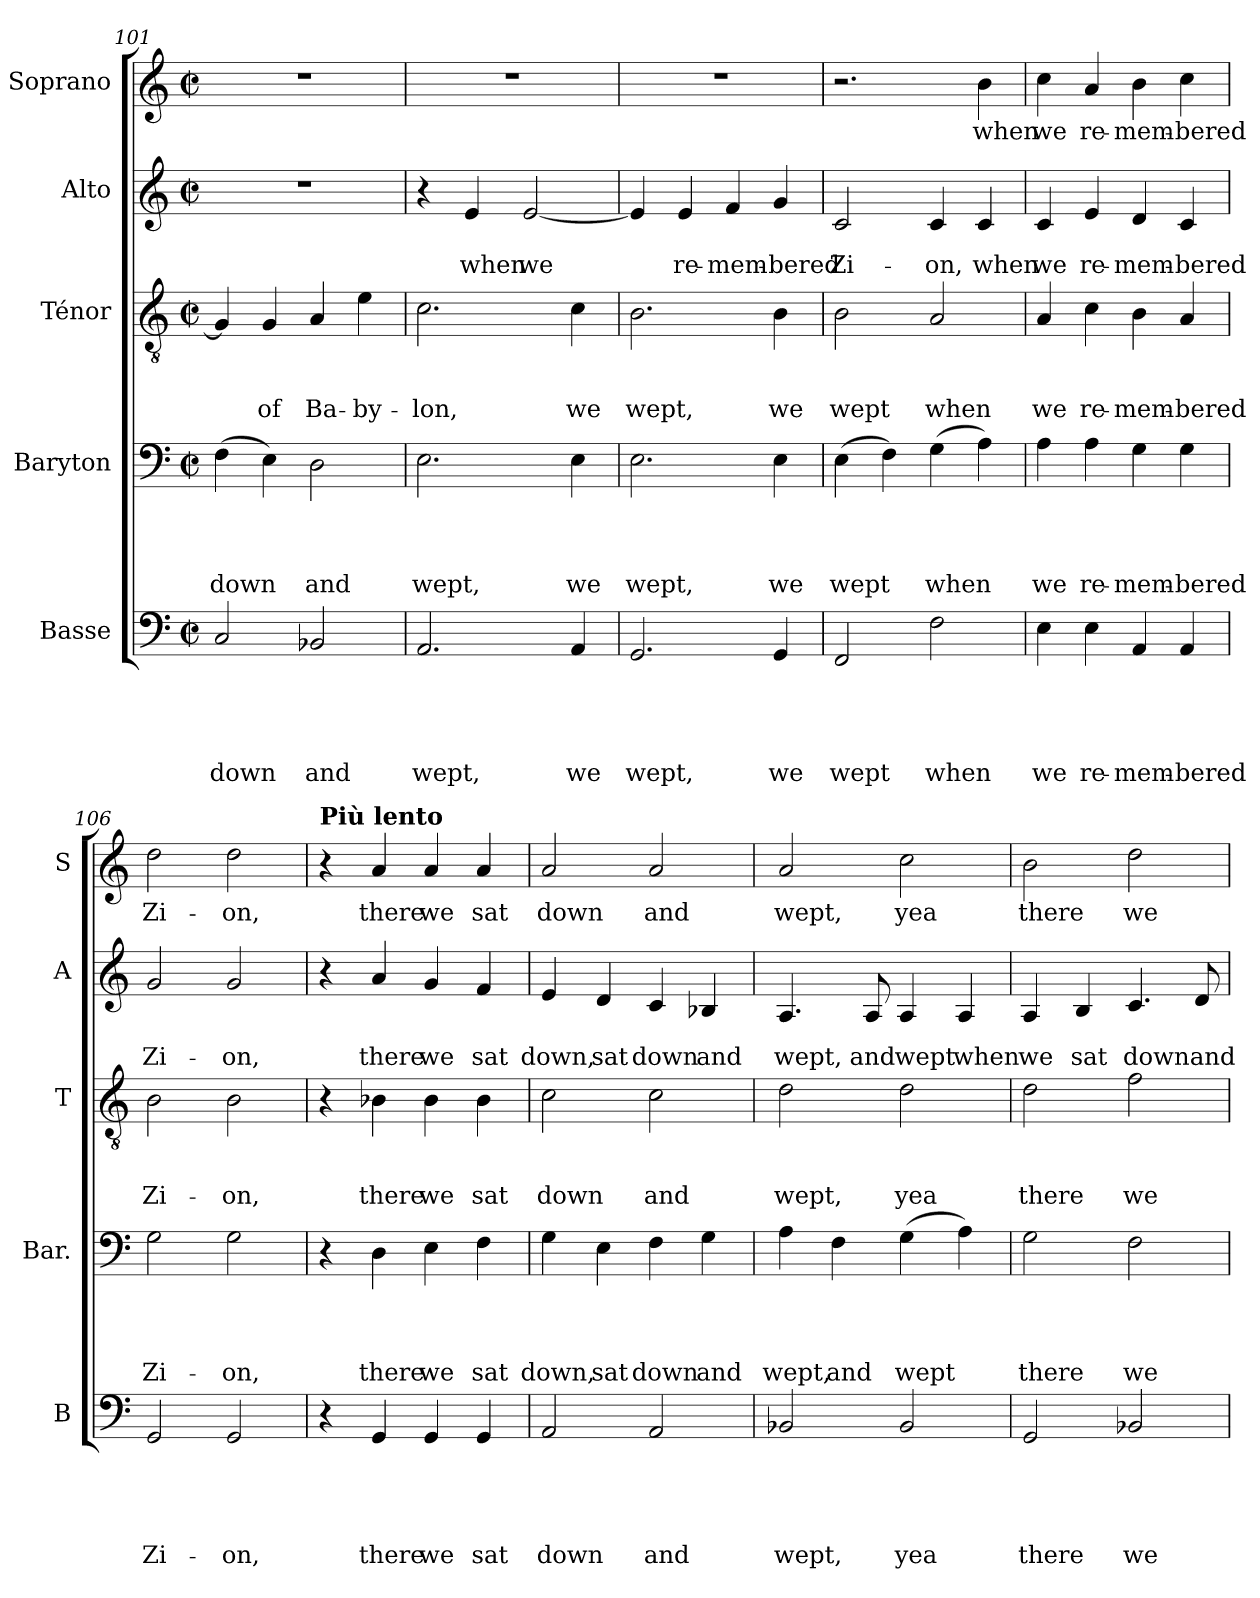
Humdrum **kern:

**kern	**text	**text	**text	**text	**text	**kern	**text	**text	**text	**text	**kern	**text	**text	**text	**kern	**text	**text	**kern	**text
*part5	*part5	*part5	*part5	*part5	*part5	*part4	*part4	*part4	*part4	*part4	*part3	*part3	*part3	*part3	*part2	*part2	*part2	*part1	*part1
*staff5	*staff5	*staff5	*staff5	*staff5	*staff5	*staff4	*staff4	*staff4	*staff4	*staff4	*staff3	*staff3	*staff3	*staff3	*staff2	*staff2	*staff2	*staff1	*staff1
*I"Basse	*	*	*	*	*	*I"Baryton	*	*	*	*	*I"Ténor	*	*	*	*I"Alto	*	*	*I"Soprano	*
*I'B	*	*	*	*	*	*I'Bar.	*	*	*	*	*I'T	*	*	*	*I'A	*	*	*I'S	*
*clefF4	*	*	*	*	*	*clefF4	*	*	*	*	*clefGv2	*	*	*	*clefG2	*	*	*clefG2	*
*k[]	*	*	*	*	*	*k[]	*	*	*	*	*k[]	*	*	*	*k[]	*	*	*k[]	*
*C:	*	*	*	*	*	*C:	*	*	*	*	*C:	*	*	*	*C:	*	*	*C:	*
*M2/2	*	*	*	*	*	*M2/2	*	*	*	*	*M2/2	*	*	*	*M2/2	*	*	*M2/2	*
*met(c|)	*	*	*	*	*	*met(c|)	*	*	*	*	*met(c|)	*	*	*	*met(c|)	*	*	*met(c|)	*
=101	=101	=101	=101	=101	=101	=101	=101	=101	=101	=101	=101	=101	=101	=101	=101	=101	=101	=101	=101
!	!	!	!	!	!LO:LY:b	!	!	!	!	!LO:LY:b	!	!	!	!	!	!	!	!	!
2C/	.	.	.	.	down	(>4F\	.	.	.	down	4G/]	.	.	.	1r	.	.	1r	.
!	!	!	!	!	!	!	!	!	!	!	!	!	!	!LO:LY:b	!	!	!	!	!
.	.	.	.	.	.	4E\)	.	.	.	.	4G/	.	.	of	.	.	.	.	.
!	!	!	!	!	!LO:LY:b	!	!	!	!	!LO:LY:b	!	!	!	!LO:LY:b	!	!	!	!	!
2BB-X/	.	.	.	.	and	2D\	.	.	.	and	4A/	.	.	Ba-	.	.	.	.	.
!	!	!	!	!	!	!	!	!	!	!	!	!	!	!LO:LY:b	!	!	!	!	!
.	.	.	.	.	.	.	.	.	.	.	4e\	.	.	-by-	.	.	.	.	.
=102	=102	=102	=102	=102	=102	=102	=102	=102	=102	=102	=102	=102	=102	=102	=102	=102	=102	=102	=102
!	!	!	!	!	!LO:LY:b	!	!	!	!	!LO:LY:b	!	!	!	!LO:LY:b	!	!	!	!	!
2.AA/	.	.	.	.	wept,	2.E\	.	.	.	wept,	2.c\	.	.	-lon,	4r	.	.	1r	.
!	!	!	!	!	!	!	!	!	!	!	!	!	!	!	!	!	!LO:LY:b	!	!
.	.	.	.	.	.	.	.	.	.	.	.	.	.	.	4e/	.	when	.	.
!	!	!	!	!	!	!	!	!	!	!	!	!	!	!	!	!	!LO:LY:b	!	!
.	.	.	.	.	.	.	.	.	.	.	.	.	.	.	[<2e/	.	we	.	.
!	!	!	!	!	!LO:LY:b	!	!	!	!	!LO:LY:b	!	!	!	!LO:LY:b	!	!	!	!	!
4AA/	.	.	.	.	we	4E\	.	.	.	we	4c\	.	.	we	.	.	.	.	.
=103	=103	=103	=103	=103	=103	=103	=103	=103	=103	=103	=103	=103	=103	=103	=103	=103	=103	=103	=103
!	!	!	!	!	!LO:LY:b	!	!	!	!	!LO:LY:b	!	!	!	!LO:LY:b	!	!	!	!	!
2.GG/	.	.	.	.	wept,	2.E\	.	.	.	wept,	2.B\	.	.	wept,	4e/]	.	.	1r	.
!	!	!	!	!	!	!	!	!	!	!	!	!	!	!	!	!	!LO:LY:b	!	!
.	.	.	.	.	.	.	.	.	.	.	.	.	.	.	4e/	.	re-	.	.
!	!	!	!	!	!	!	!	!	!	!	!	!	!	!	!	!	!LO:LY:b	!	!
.	.	.	.	.	.	.	.	.	.	.	.	.	.	.	4f/	.	-mem-	.	.
!	!	!	!	!	!LO:LY:b	!	!	!	!	!LO:LY:b	!	!	!	!LO:LY:b	!	!	!LO:LY:b:rj	!	!
4GG/	.	.	.	.	we	4E\	.	.	.	we	4B\	.	.	we	4g/	.	-bered	.	.
=104	=104	=104	=104	=104	=104	=104	=104	=104	=104	=104	=104	=104	=104	=104	=104	=104	=104	=104	=104
!	!	!	!	!	!LO:LY:b	!	!	!	!	!LO:LY:b	!	!	!	!LO:LY:b	!	!	!LO:LY:b	!	!
2FF/	.	.	.	.	wept	(>4E\	.	.	.	wept	2B\	.	.	wept	2c/	.	Zi-	2.r	.
.	.	.	.	.	.	4F\)	.	.	.	.	.	.	.	.	.	.	.	.	.
!	!	!	!	!	!LO:LY:b	!	!	!	!	!LO:LY:b	!	!	!	!LO:LY:b	!	!	!LO:LY:b	!	!
2F\	.	.	.	.	when	(>4G\	.	.	.	when	2A/	.	.	when	4c/	.	-on,	.	.
!	!	!	!	!	!	!	!	!	!	!	!	!	!	!	!	!	!LO:LY:b	!	!LO:LY:b
.	.	.	.	.	.	4A\)	.	.	.	.	.	.	.	.	4c/	.	when	4b\	when
=105	=105	=105	=105	=105	=105	=105	=105	=105	=105	=105	=105	=105	=105	=105	=105	=105	=105	=105	=105
!	!	!	!	!	!LO:LY:b	!	!	!	!	!LO:LY:b	!	!	!	!LO:LY:b	!	!	!LO:LY:b	!	!LO:LY:b
4E\	.	.	.	.	we	4A\	.	.	.	we	4A/	.	.	we	4c/	.	we	4cc\	we
!	!	!	!	!	!LO:LY:b	!	!	!	!	!LO:LY:b	!	!	!	!LO:LY:b	!	!	!LO:LY:b	!	!LO:LY:b
4E\	.	.	.	.	re-	4A\	.	.	.	re-	4c\	.	.	re-	4e/	.	re-	4a/	re-
!	!	!	!	!	!LO:LY:b	!	!	!	!	!LO:LY:b	!	!	!	!LO:LY:b	!	!	!LO:LY:b	!	!LO:LY:b
4AA/	.	.	.	.	-mem-	4G\	.	.	.	-mem-	4B\	.	.	-mem-	4d/	.	-mem-	4b\	-mem-
!	!	!	!	!	!LO:LY:b:rj	!	!	!	!	!LO:LY:b:rj	!	!	!	!LO:LY:b:rj	!	!	!LO:LY:b:rj	!	!LO:LY:b:rj
4AA/	.	.	.	.	-bered	4G\	.	.	.	-bered	4A/	.	.	-bered	4c/	.	-bered	4cc\	-bered
=106	=106	=106	=106	=106	=106	=106	=106	=106	=106	=106	=106	=106	=106	=106	=106	=106	=106	=106	=106
!	!	!	!	!	!LO:LY:b	!	!	!	!	!LO:LY:b	!	!	!	!LO:LY:b	!	!	!LO:LY:b	!	!LO:LY:b
2GG/	.	.	.	.	Zi-	2G\	.	.	.	Zi-	2B\	.	.	Zi-	2g/	.	Zi-	2dd\	Zi-
!	!	!	!	!	!LO:LY:b	!	!	!	!	!LO:LY:b	!	!	!	!LO:LY:b	!	!	!LO:LY:b	!	!LO:LY:b
2GG/	.	.	.	.	-on,	2G\	.	.	.	-on,	2B\	.	.	-on,	2g/	.	-on,	2dd\	-on,
=107	=107	=107	=107	=107	=107	=107	=107	=107	=107	=107	=107	=107	=107	=107	=107	=107	=107	=107	=107
!	!	!	!	!	!	!	!	!	!	!	!	!	!	!	!	!	!	!LO:TX:a:B:t=Più lento	!
4r	.	.	.	.	.	4r	.	.	.	.	4r	.	.	.	4r	.	.	4r	.
!	!	!	!	!	!LO:LY:b	!	!	!	!	!LO:LY:b	!	!	!	!LO:LY:b	!	!	!LO:LY:b	!	!LO:LY:b
4GG/	.	.	.	.	there	4D\	.	.	.	there	4B-X\	.	.	there	4a/	.	there	4a/	there
!	!	!	!	!	!LO:LY:b	!	!	!	!	!LO:LY:b	!	!	!	!LO:LY:b	!	!	!LO:LY:b	!	!LO:LY:b
4GG/	.	.	.	.	we	4E\	.	.	.	we	4B-\	.	.	we	4g/	.	we	4a/	we
!	!	!	!	!	!LO:LY:b	!	!	!	!	!LO:LY:b	!	!	!	!LO:LY:b	!	!	!LO:LY:b	!	!LO:LY:b
4GG/	.	.	.	.	sat	4F\	.	.	.	sat	4B-\	.	.	sat	4f/	.	sat	4a/	sat
!!LO:PB:g=z
=108	=108	=108	=108	=108	=108	=108	=108	=108	=108	=108	=108	=108	=108	=108	=108	=108	=108	=108	=108
!	!	!	!	!	!LO:LY:b	!	!	!	!	!LO:LY:b	!	!	!	!LO:LY:b	!	!	!LO:LY:b	!	!LO:LY:b
2AA/	.	.	.	.	down	4G\	.	.	.	down,	2c\	.	.	down	4e/	.	down,	2a/	down
!	!	!	!	!	!	!	!	!	!	!LO:LY:b	!	!	!	!	!	!	!LO:LY:b	!	!
.	.	.	.	.	.	4E\	.	.	.	sat	.	.	.	.	4d/	.	sat	.	.
!	!	!	!	!	!LO:LY:b	!	!	!	!	!LO:LY:b	!	!	!	!LO:LY:b	!	!	!LO:LY:b	!	!LO:LY:b
2AA/	.	.	.	.	and	4F\	.	.	.	down	2c\	.	.	and	4c/	.	down	2a/	and
!	!	!	!	!	!	!	!	!	!	!LO:LY:b	!	!	!	!	!	!	!LO:LY:b	!	!
.	.	.	.	.	.	4G\	.	.	.	and	.	.	.	.	4B-X/	.	and	.	.
=109	=109	=109	=109	=109	=109	=109	=109	=109	=109	=109	=109	=109	=109	=109	=109	=109	=109	=109	=109
!	!	!	!	!	!LO:LY:b	!	!	!	!	!LO:LY:b	!	!	!	!LO:LY:b	!	!	!LO:LY:b	!	!LO:LY:b
2BB-X/	.	.	.	.	wept,	4A\	.	.	.	wept,	2d\	.	.	wept,	4.A/	.	wept,	2a/	wept,
!	!	!	!	!	!	!	!	!	!	!LO:LY:b	!	!	!	!	!	!	!	!	!
.	.	.	.	.	.	4F\	.	.	.	and	.	.	.	.	.	.	.	.	.
!	!	!	!	!	!	!	!	!	!	!	!	!	!	!	!	!	!LO:LY:b	!	!
.	.	.	.	.	.	.	.	.	.	.	.	.	.	.	8A/	.	and	.	.
!	!	!	!	!	!LO:LY:b	!	!	!	!	!LO:LY:b	!	!	!	!LO:LY:b	!	!	!LO:LY:b	!	!LO:LY:b
2BB-/	.	.	.	.	yea	(>4G\	.	.	.	wept	2d\	.	.	yea	4A/	.	wept	2cc\	yea
!	!	!	!	!	!	!	!	!	!	!	!	!	!	!	!	!	!LO:LY:b	!	!
.	.	.	.	.	.	4A\)	.	.	.	.	.	.	.	.	4A/	.	when	.	.
=110	=110	=110	=110	=110	=110	=110	=110	=110	=110	=110	=110	=110	=110	=110	=110	=110	=110	=110	=110
!	!	!	!	!	!LO:LY:b	!	!	!	!	!LO:LY:b	!	!	!	!LO:LY:b	!	!	!LO:LY:b	!	!LO:LY:b
2GG/	.	.	.	.	there	2G\	.	.	.	there	2d\	.	.	there	4A/	.	we	2b\	there
!	!	!	!	!	!	!	!	!	!	!	!	!	!	!	!	!	!LO:LY:b	!	!
.	.	.	.	.	.	.	.	.	.	.	.	.	.	.	4B/	.	sat	.	.
!	!	!	!	!	!LO:LY:b	!	!	!	!	!LO:LY:b	!	!	!	!LO:LY:b	!	!	!LO:LY:b	!	!LO:LY:b
2BB-X/	.	.	.	.	we	2F\	.	.	.	we	2f\	.	.	we	4.c/	.	down	2dd\	we
!	!	!	!	!	!	!	!	!	!	!	!	!	!	!	!	!	!LO:LY:b	!	!
.	.	.	.	.	.	.	.	.	.	.	.	.	.	.	8d/	.	and	.	.
=	=	=	=	=	=	=	=	=	=	=	=	=	=	=	=	=	=	=	=
*-	*-	*-	*-	*-	*-	*-	*-	*-	*-	*-	*-	*-	*-	*-	*-	*-	*-	*-	*-
